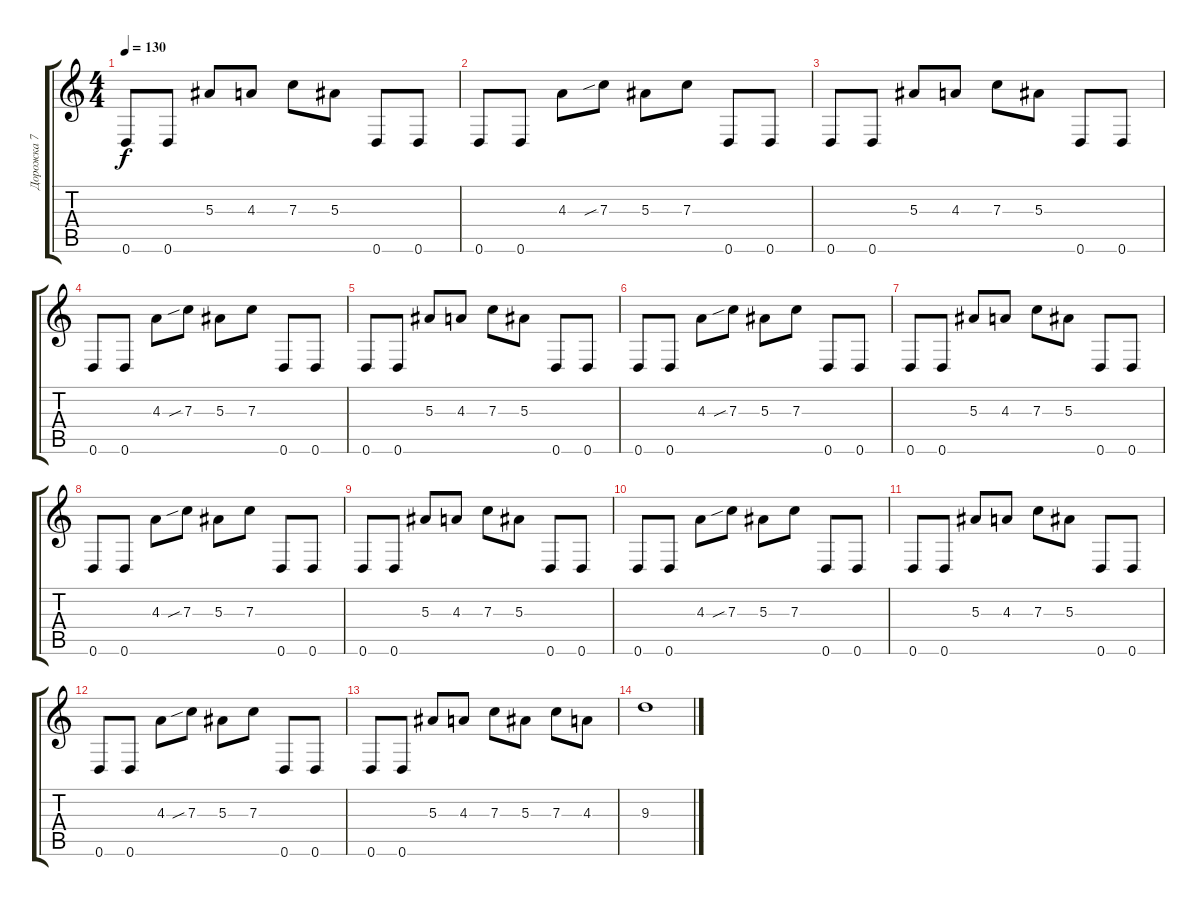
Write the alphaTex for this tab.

\track ("Дорожка 7" "Дорожка 7") {instrument distortionguitar}
\staff {score tabs}
\tuning (D4 A3 F3 C3 G2 D2) {hide}
\ts (4 4)
\tempo 130
\clef g2
\ks c
0.6.8{dy f} 0.6.8 5.3.8 4.3.8 7.3.8 5.3.8 0.6.8 0.6.8 |
0.6.8 0.6.8 4.3.8 7.3{sib}.8 5.3.8 7.3.8 0.6.8 0.6.8 |
0.6.8 0.6.8 5.3.8 4.3.8 7.3.8 5.3.8 0.6.8 0.6.8 |
0.6.8 0.6.8 4.3.8 7.3{sib}.8 5.3.8 7.3.8 0.6.8 0.6.8 |
0.6.8 0.6.8 5.3.8 4.3.8 7.3.8 5.3.8 0.6.8 0.6.8 |
0.6.8 0.6.8 4.3.8 7.3{sib}.8 5.3.8 7.3.8 0.6.8 0.6.8 |
0.6.8 0.6.8 5.3.8 4.3.8 7.3.8 5.3.8 0.6.8 0.6.8 |
0.6.8 0.6.8 4.3.8 7.3{sib}.8 5.3.8 7.3.8 0.6.8 0.6.8 |
0.6.8 0.6.8 5.3.8 4.3.8 7.3.8 5.3.8 0.6.8 0.6.8 |
0.6.8 0.6.8 4.3.8 7.3{sib}.8 5.3.8 7.3.8 0.6.8 0.6.8 |
0.6.8 0.6.8 5.3.8 4.3.8 7.3.8 5.3.8 0.6.8 0.6.8 |
0.6.8 0.6.8 4.3.8 7.3{sib}.8 5.3.8 7.3.8 0.6.8 0.6.8 |
0.6.8 0.6.8 5.3.8 4.3.8 7.3.8 5.3.8 7.3.8 4.3.8 |
9.3.1
